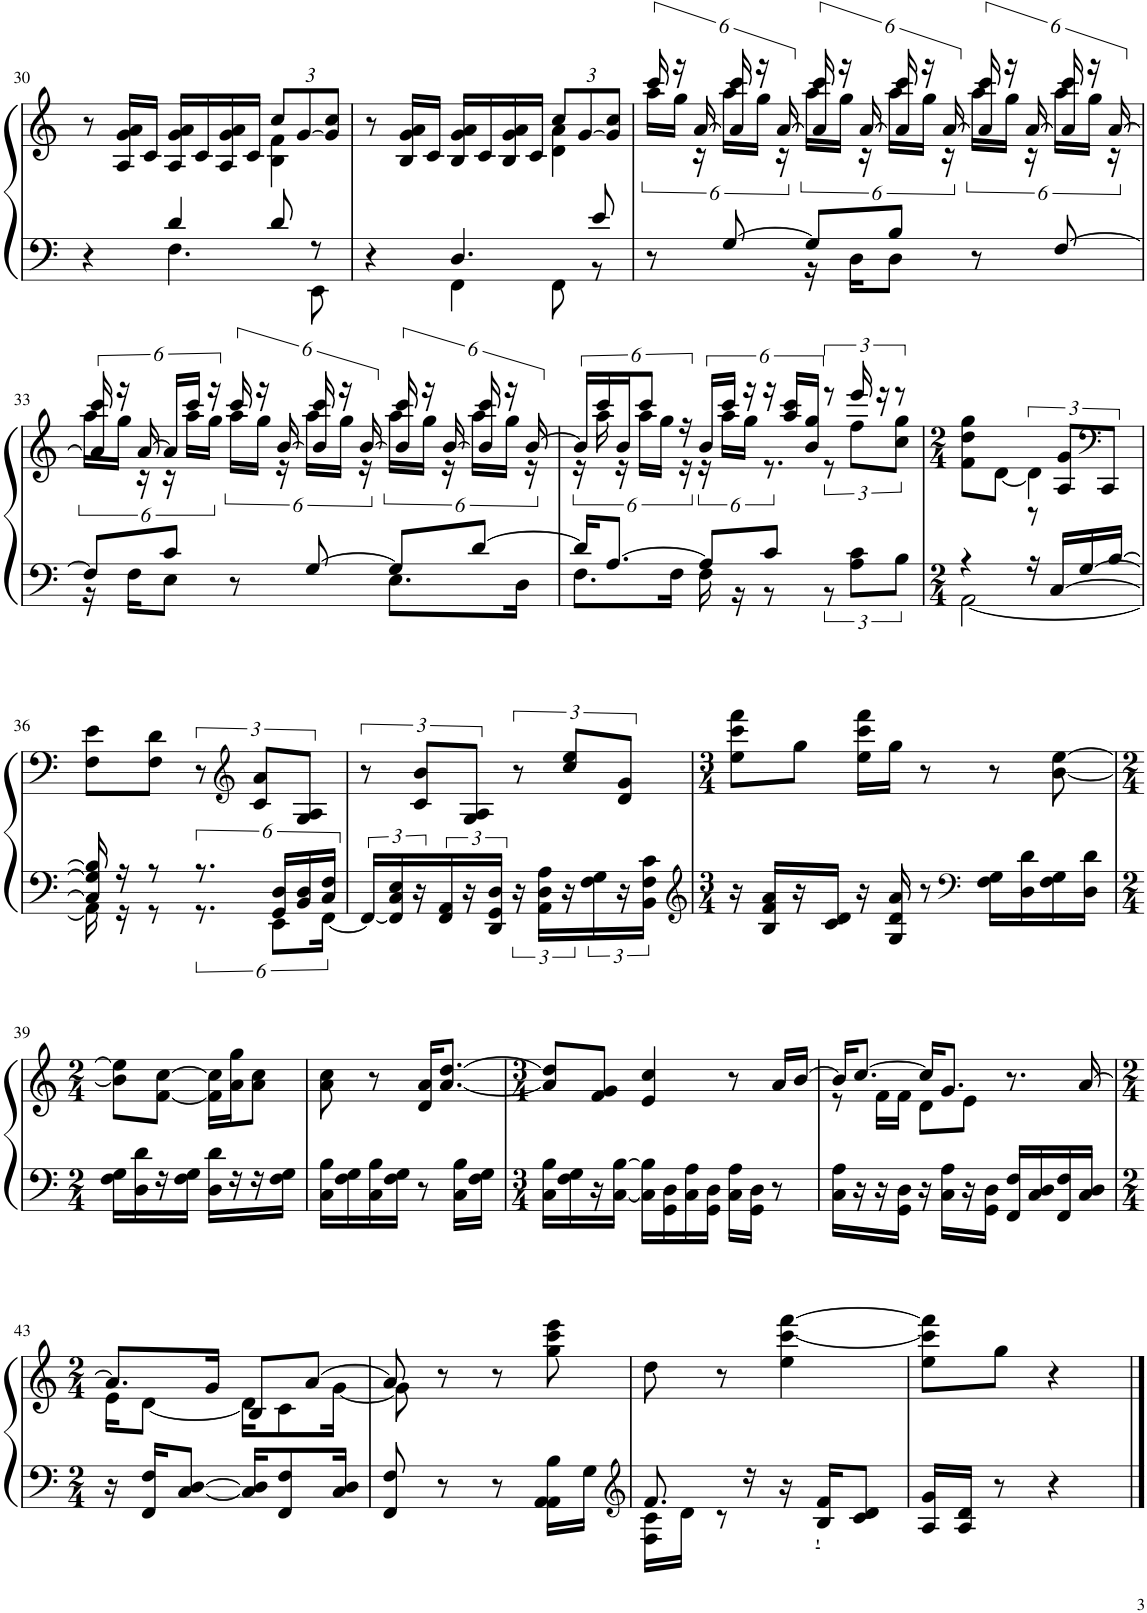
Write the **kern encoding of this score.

**kern	**text	**kern
*part1	*part1	*part1
*staff2	*staff2	*staff1
*I"Piano	*	*
*I'Pno.	*	*
!!LO:PB:g=z
*clefF4	*	*clefG2
*k[]	*	*k[]
*M3/4	*	*M3/4
=30	=30	=30
*^	*	*^
4r	4ryy	.	8r	2ryy
.	.	.	16A/ 16g/ 16a/LL	.
.	.	.	16c/JJ	.
4d/	4.F\	.	16A/ 16g/ 16a/LL	.
.	.	.	16c/	.
.	.	.	16A/ 16g/ 16a/	.
.	.	.	16c/JJ	.
*	*	*	*Xbrackettup	*
8d/	.	.	12cc/L	4B\ 4f\
.	.	.	[12g/	.
8r	8EE\	.	.	.
.	.	.	12g/] 12cc/J	.
=31	=31	=31	=31	=31
4r	4ryy	.	8r	2ryy
.	.	.	16B/ 16g/ 16a/LL	.
.	.	.	16c/JJ	.
4.D/	4FF\	.	16B/ 16g/ 16a/LL	.
.	.	.	16c/	.
.	.	.	16B/ 16g/ 16a/	.
.	.	.	16c/JJ	.
.	8FF\	.	12cc/L	4d\ 4a\
.	.	.	[12g/	.
8e/	8r	.	.	.
.	.	.	12g/] 12cc/J	.
=32	=32	=32	=32	=32
*	*	*	*brackettup	*
8r	4ryy	.	24ccc/	24aa\LL
.	.	.	24r	24gg\JJ
.	.	.	[24a/	24r
[8G/	.	.	24a/] 24ccc/	24aa\LL
.	.	.	24r	24gg\JJ
.	.	.	[24a/	24r
8G/L]	16r	.	24a/] 24ccc/	24aa\LL
.	.	.	24r	24gg\JJ
.	16D\KL	.	.	.
.	.	.	[24a/	24r
8B/J	8D\J	.	24a/] 24ccc/	24aa\LL
.	.	.	24r	24gg\JJ
.	.	.	[24a/	24r
8r	4ryy	.	24a/] 24ccc/	24aa\LL
.	.	.	24r	24gg\JJ
.	.	.	[24a/	24r
[8F/	.	.	24a/] 24ccc/	24aa\LL
.	.	.	24r	24gg\JJ
.	.	.	[24a/	24r
!!LO:LB:g=z	!!
=33	=33	=33	=33	=33
8F/L]	16r	.	24a/] 24ccc/	24aa\LL
.	.	.	24r	24gg\JJ
.	16F\KL	.	.	.
.	.	.	[24a/	24r
8c/J	8E\J	.	24a/LL]	24r
.	.	.	24ccc/JJ	24aa\LL
.	.	.	24r	24gg\JJ
8r	4ryy	.	24ccc/	24aa\LL
.	.	.	24r	24gg\JJ
.	.	.	[24b/	24r
[8G/	.	.	24b/] 24ccc/	24aa\LL
.	.	.	24r	24gg\JJ
.	.	.	[24b/	24r
8G/L]	8.E\L	.	24b/] 24ccc/	24aa\LL
.	.	.	24r	24gg\JJ
.	.	.	[24b/	24r
[8d/J	.	.	24b/] 24ccc/	24aa\LL
.	.	.	24r	24gg\JJ
.	16D\Jk	.	.	.
.	.	.	[24b/	24r
=34	=34	=34	=34	=34
16d/KL]	8.F\L	.	24b/LL]	24r
.	.	.	24ccc/	24aa\
[8.A/J	.	.	.	.
.	.	.	24b/J	24r
.	.	.	12ccc/J	24aa\LL
.	.	.	.	24gg\JJ
.	16F\Jk	.	.	.
.	.	.	24r	24r
8A/L]	16F\	.	24b/LL	24r
.	.	.	24ccc/JJ	24aa\LL
.	16r	.	.	.
.	.	.	24r	24gg\JJ
8c/J	8r	.	24r	12.r
.	.	.	24aa/ 24ccc/LL	.
.	.	.	24b/ 24gg/JJ	.
4ryy	12r	.	12r	12r
.	12A\ 12c\L	.	24eee/	12ff\L
.	.	.	24r	.
.	12B\J	.	12r	12cc\ 12gg\J
=35	=35	=35	=35	=35
*M2/4	*	*	*M2/4	*
4r	[2AA\	.	8f\ 8dd\ 8gg\L	4ryy
.	.	.	[8d\J	.
16r	.	.	4d\]	12r
[16C/LL	.	.	.	.
.	.	.	.	12A/ 12g/L
[16G/	.	.	.	.
*	*	*	*clefF4	*
.	.	.	.	12CC/J
[16B/JJ	.	.	.	.
*	*	*	*v	*v
!!LO:LB:g=z
=36	=36	=36	=36
16C/] 16G/] 16B/]	16AA\]	.	8F\ 8e\L
16r	16r	.	.
8r	8r	.	8F\ 8d\J
12.r	12.r	.	12r
*	*	*	*clefG2
.	.	.	12c/ 12a/L
24GG/ 24D/LL	12EE\L	.	.
24BB/ 24D/	.	.	12G/ 12A/J
24C/ 24F/JJ	[24FF\Jk	.	.
*v	*v	*	*
=37	=37	=37
24FF/LL_	.	12r
24FF/] 24C/ 24E/	.	.
24r	.	12c/ 12b/L
24FF/ 24AA/	.	.
24r	.	12G/ 12A/J
24DD/ 24GG/ 24D/JJ	.	.
24r	.	12r
24AA\ 24D\ 24A\LL	.	.
24r	.	12cc/ 12ee/L
24F\ 24G\	.	.
24r	.	12d/ 12g/J
24BB\ 24F\ 24c\JJ	.	.
=38	=38	=38
*clefG2	*	*
*M3/4	*	*M3/4
16r	.	8ee\ 8ccc\ 8fff\L
16B/ 16f/ 16a/LL	.	.
16r	.	8gg\J
16c/ 16d/JJ	.	.
16r	.	16ee\ 16ccc\ 16fff\LL
16G/ 16d/ 16a/	.	16gg\JJ
8r	.	8r
*clefF4	*	*
16F\ 16G\LL	.	8r
16D\ 16d\	.	.
16F\ 16G\	.	[8b\ [8ee\
16D\ 16d\JJ	.	.
!!LO:LB:g=z
=39	=39	=39
*M2/4	*	*M2/4
16F\ 16G\LL	.	8b\] 8ee\]L
16D\ 16d\	.	.
16r	.	[8f\ [8cc\J
16F\ 16G\JJ	.	.
16D\ 16d\LL	.	16f\] 16cc\]LL
16r	.	16a\ 16gg\J
16r	.	8a\ 8cc\J
16F\ 16G\JJ	.	.
=40	=40	=40
16C\ 16B\LL	.	8a\ 8cc\
16F\ 16G\	.	.
16C\ 16B\	.	8r
16F\ 16G\JJ	.	.
8r	.	16d/ 16a/KL
.	.	[8.a/ [8.dd/J
16C\ 16B\LL	.	.
16F\ 16G\JJ	.	.
=41	=41	=41
*M3/4	*	*M3/4
16C\ 16B\LL	.	8a/] 8dd/]L
16F\ 16G\	.	.
16r	.	8f/ 8g/J
[16C\ [16B\JJ	.	.
16C\] 16B\]LL	.	4e/ 4cc/
16GG\ 16D\	.	.
16C\ 16A\	.	.
16GG\ 16D\JJ	.	.
16C\ 16A\LL	.	8r
16GG\ 16D\JJ	.	.
8r	.	16a/LL
.	.	[16b/JJ
=42	=42	=42
*	*	*^
16C\ 16A\LL	.	16b/KL]	8r
16r	.	[8.cc/J	.
16r	.	.	16f\LL
16GG\ 16D\JJ	.	.	16f\JJ
16r	.	16cc/KL]	8d\L
16C\ 16A\LL	.	8.g/J	.
16r	.	.	8e\J
16GG\ 16D\JJ	.	.	.
16FF/ 16F/LL	.	8.r	4ryy
16C/ 16D/	.	.	.
16FF/ 16F/	.	.	.
16C/ 16D/JJ	.	[16a/	.
!!LO:LB:g=z	!!
=43	=43	=43	=43
*M2/4	*	*M2/4	*
16r	.	8.a/L]	16e\KL
16FF/ 16F/KL	.	.	[8d\J
[8C/ [8D/J	.	.	.
.	.	16g/Jk	16ryy
16C/] 16D/]KL	.	8B/L	16d\KL]
8FF/ 8F/	.	.	8c\
.	.	[8a/J	.
16C/ 16D/Jk	.	.	[16g\Jk
=44	=44	=44	=44
8FF/ 8F/	.	8g\]	8a/]
8r	.	8r	4.ryy
8r	.	8r	.
16AA\ 16AA\ 16B\LL	.	8gg\ 8ccc\ 8eee\	.
16G\JJ	.	.	.
*	*	*v	*v
=45	=45	=45
*clefG2	*	*
*^	*	*
8.f/	16F\ 16c\LL	.	8dd\
.	16d\JJ	.	.
.	8r	.	8r
16r	.	.	.
16r	4ryy	.	4ee\ [4ccc\ [4fff\
!	!	!LO:LY:b	!
16B/ 16f/KL	.	'-	.
8c/ 8d/J	.	.	.
*v	*v	*	*
=46	=46	=46
16A/ 16g/LL	.	8ee\ 8ccc\] 8fff\]L
16A/ 16d/JJ	.	.
8r	.	8gg\J
4r	.	4r
==	==	==
*-	*-	*-
